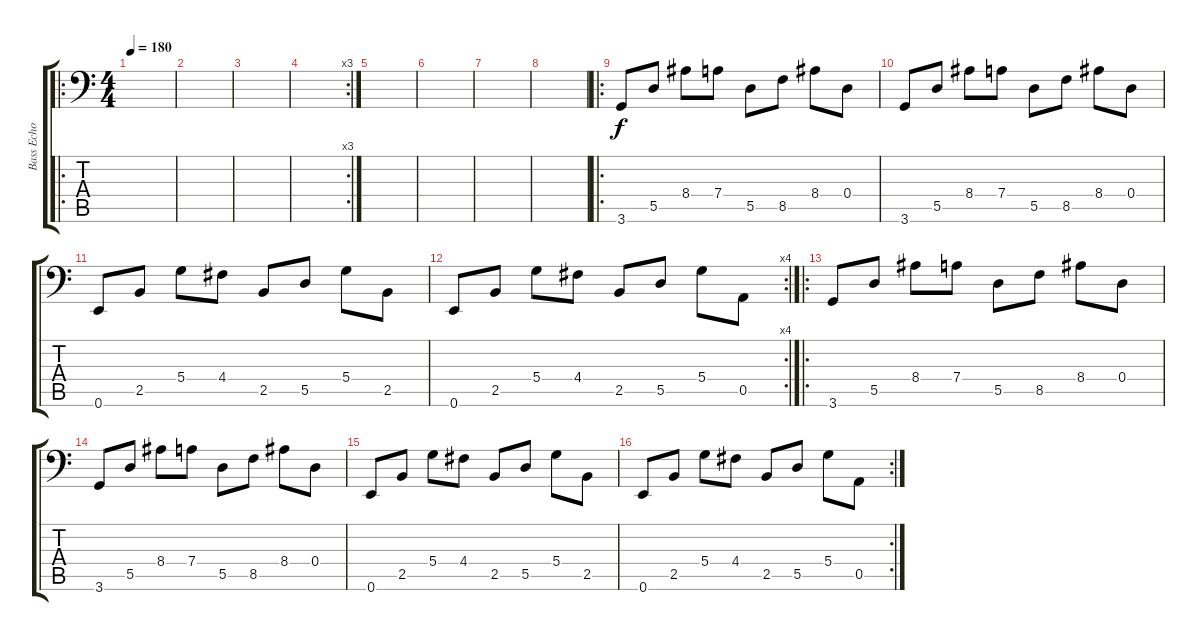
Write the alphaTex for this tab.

\track ("Bass Echo" "Bass Echo") {instrument electricbasspick}
\staff {score tabs}
\tuning (E3 B2 G2 D2 A1 E1) {hide}
\ro
\ts (4 4)
\tempo 180
\clef f4
\ks c
|
|
|
\rc 3
|
|
|
|
|
\ro
3.6.8 5.5.8 8.4.8 7.4.8 5.5.8 8.5.8 8.4.8 0.4.8 |
3.6.8 5.5.8 8.4.8 7.4.8 5.5.8 8.5.8 8.4.8 0.4.8 |
0.6.8 2.5.8 5.4.8 4.4.8 2.5.8 5.5.8 5.4.8 2.5.8 |
\rc 4
0.6.8 2.5.8 5.4.8 4.4.8 2.5.8 5.5.8 5.4.8 0.5.8 |
\ro
3.6.8 5.5.8 8.4.8 7.4.8 5.5.8 8.5.8 8.4.8 0.4.8 |
3.6.8 5.5.8 8.4.8 7.4.8 5.5.8 8.5.8 8.4.8 0.4.8 |
0.6.8 2.5.8 5.4.8 4.4.8 2.5.8 5.5.8 5.4.8 2.5.8 |
\rc 2
0.6.8 2.5.8 5.4.8 4.4.8 2.5.8 5.5.8 5.4.8 0.5.8
